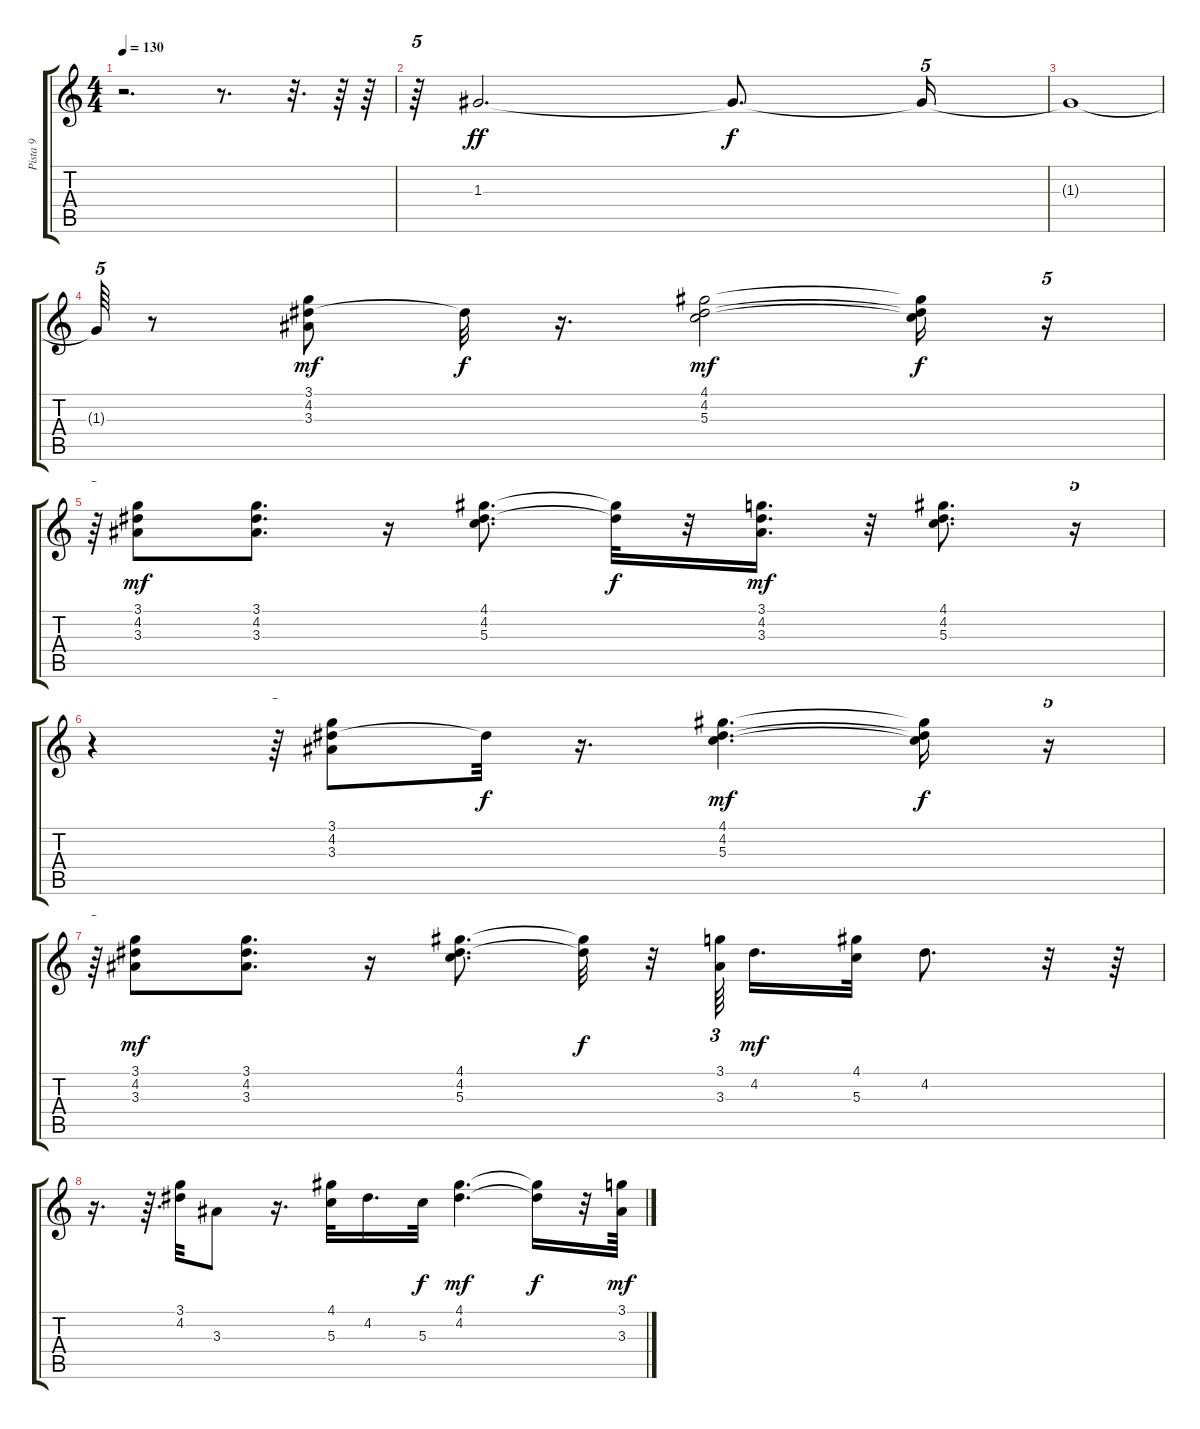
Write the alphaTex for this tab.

\track ("Pista 9" "Pista 9") {instrument distortionguitar}
\staff {score tabs}
\tuning (E4 B3 G3 D3 A2 E2) {hide}
\ts (4 4)
\tempo 130
\clef g2
\ks c
r.2{d dy mf} r.8{d} r.32{d} r.64 r.64 |
r.64{tu (5 4)} 1.3.2{d dy ff volume 2} 1.3{t}.8{d dy f} 1.3{t}.16{tu (5 4)} |
1.3{t}.1 |
1.3{t}.64{tu (5 4)} r.8 (3.1 4.2 3.3).8{dy mf volume 12} 4.2{t}.32{dy f} r.16{d} (4.1 4.2 5.3).2{dy mf} (4.1{t} 4.2{t} 5.3{t}).16{dy f} r.16{tu (5 4)} |
r.64{tu (5 4)} (3.1 4.2 3.3).8{dy mf} (3.1 4.2 3.3).8{d} r.16 (4.1 4.2 5.3).8{d} (4.1{t} 4.2{t}).32{dy f} r.32 (3.1 4.2 3.3).16{d dy mf} r.32 (4.1 4.2 5.3).8{d} r.16{tu (5 4)} |
r.4 r.64{tu (5 4)} (3.1 4.2 3.3).8 4.2{t}.32{dy f} r.16{d} (4.1 4.2 5.3).4{d dy mf} (4.1{t} 4.2{t} 5.3{t}).16{dy f} r.16{tu (5 4)} |
r.64{tu (5 4)} (3.1 4.2 3.3).8{dy mf} (3.1 4.2 3.3).8{d} r.16 (4.1 4.2 5.3).8{d} (4.1{t} 4.2{t}).32{dy f} r.32 (3.1 3.3).64{tu (3 2) beam splitsecondary} 4.2.16{d dy mf} (4.1 5.3).32 4.2.8{d} r.32 r.64 |
r.16{d} r.64{d} (3.1 4.2).32 3.3.8 r.16{d} (4.1 5.3).32 4.2.16{d} 5.3.32{dy f} (4.1 4.2).4{d dy mf} (4.1{t} 4.2{t}).16{dy f} r.32 (3.1 3.3).64{dy mf}
